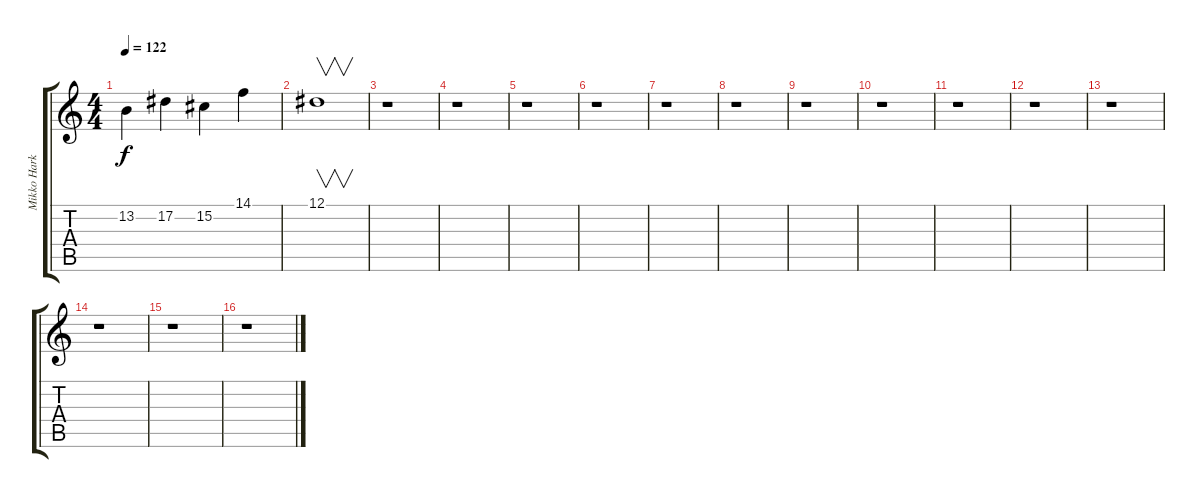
\track ("Mikko Harkin" "Mikko Hark") {instrument fx5brightness}
\staff {score tabs}
\tuning (Eb4 Bb3 Gb3 Db3 Ab2 Eb2) {hide}
\ts (4 4)
\tempo 122
\clef g2
\ks c
13.2.4{dy f} 17.2.4 15.2.4 14.1.4 |
12.1.1{v} |
r.1 |
r.1 |
r.1 |
r.1 |
r.1 |
r.1 |
r.1 |
r.1 |
r.1 |
r.1 |
r.1 |
r.1 |
r.1 |
r.1
